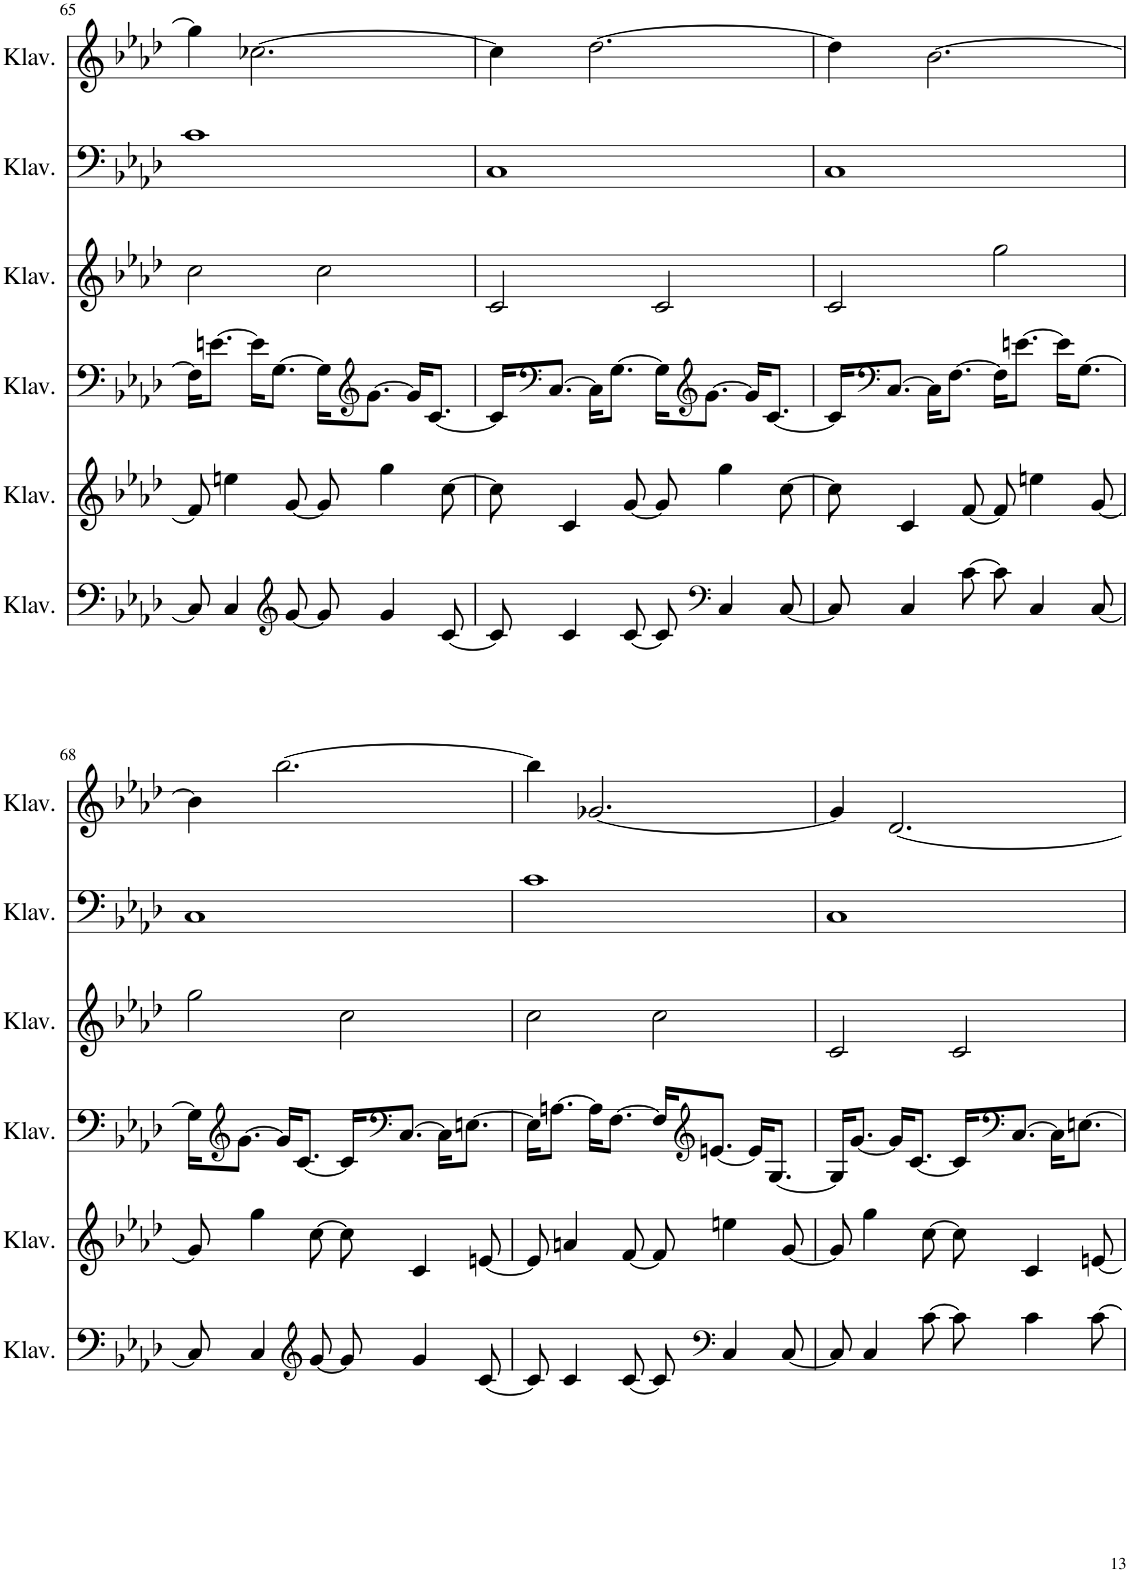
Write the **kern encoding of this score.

**kern	**kern	**kern	**kern	**kern	**kern
*part6	*part5	*part4	*part3	*part2	*part1
*staff6	*staff5	*staff4	*staff3	*staff2	*staff1
*I"Klavier	*I"Klavier	*I"Klavier	*I"Klavier	*I"Klavier	*I"Klavier
*I'Klav.	*I'Klav.	*I'Klav.	*I'Klav.	*I'Klav.	*I'Klav.
!!LO:PB:g=z
*clefF4	*clefG2	*clefF4	*clefG2	*clefF4	*clefG2
*k[b-e-a-d-]	*k[b-e-a-d-]	*k[b-e-a-d-]	*k[b-e-a-d-]	*k[b-e-a-d-]	*k[b-e-a-d-]
*M4/4	*M4/4	*M4/4	*M4/4	*M4/4	*M4/4
=65	=65	=65	=65	=65	=65
8C/]	8f/]	16F\KL]	2cc\	1c	4gg-\]
.	.	[8.en\J	.	.	.
4C/	4een\	.	.	.	.
.	.	16e\KL]	.	.	[2.cc-X\
.	.	[8.G\J	.	.	.
*clefG2	*	*	*	*	*
[8g/	[8g/	.	.	.	.
8g/]	8g/]	16G\KL]	2cc\	.	.
*	*	*clefG2	*	*	*
.	.	[8.g\J	.	.	.
4g/	4gg\	.	.	.	.
.	.	16g/KL]	.	.	.
.	.	[8.c/J	.	.	.
[8c/	[8cc\	.	.	.	.
=66	=66	=66	=66	=66	=66
8c/]	8cc\]	16c/KL]	2c/	1C	4cc-\]
*	*	*clefF4	*	*	*
.	.	[8.C/J	.	.	.
4c/	4c/	.	.	.	.
.	.	16C\KL]	.	.	[2.dd-\
.	.	[8.G\J	.	.	.
[8c/	[8g/	.	.	.	.
8c/]	8g/]	16G\KL]	2c/	.	.
*	*	*clefG2	*	*	*
.	.	[8.g\J	.	.	.
*clefF4	*	*	*	*	*
4C/	4gg\	.	.	.	.
.	.	16g/KL]	.	.	.
.	.	[8.c/J	.	.	.
[8C/	[8cc\	.	.	.	.
=67	=67	=67	=67	=67	=67
8C/]	8cc\]	16c/KL]	2c/	1C	4dd-\]
*	*	*clefF4	*	*	*
.	.	[8.C/J	.	.	.
4C/	4c/	.	.	.	.
.	.	16C\KL]	.	.	[2.b-\
.	.	[8.F\J	.	.	.
[8c\	[8f/	.	.	.	.
8c\]	8f/]	16F\KL]	2gg\	.	.
.	.	[8.en\J	.	.	.
4C/	4een\	.	.	.	.
.	.	16e\KL]	.	.	.
.	.	[8.G\J	.	.	.
[8C/	[8g/	.	.	.	.
!!LO:LB:g=z
=68	=68	=68	=68	=68	=68
8C/]	8g/]	16G\KL]	2gg\	1C	4b-\]
*	*	*clefG2	*	*	*
.	.	[8.g\J	.	.	.
4C/	4gg\	.	.	.	.
.	.	16g/KL]	.	.	[2.bb-\
.	.	[8.c/J	.	.	.
*clefG2	*	*	*	*	*
[8g/	[8cc\	.	.	.	.
8g/]	8cc\]	16c/KL]	2cc\	.	.
*	*	*clefF4	*	*	*
.	.	[8.C/J	.	.	.
4g/	4c/	.	.	.	.
.	.	16C\KL]	.	.	.
.	.	[8.En\J	.	.	.
[8c/	[8en/	.	.	.	.
=69	=69	=69	=69	=69	=69
8c/]	8e/]	16E\KL]	2cc\	1c	4bb-\]
.	.	[8.An\J	.	.	.
4c/	4an/	.	.	.	.
.	.	16A\KL]	.	.	[2.g-X/
.	.	[8.F\J	.	.	.
[8c/	[8f/	.	.	.	.
8c/]	8f/]	16F/KL]	2cc\	.	.
*	*	*clefG2	*	*	*
.	.	[8.en/J	.	.	.
*clefF4	*	*	*	*	*
4C/	4een\	.	.	.	.
.	.	16e/KL]	.	.	.
.	.	[8.G/J	.	.	.
[8C/	[8g/	.	.	.	.
=70	=70	=70	=70	=70	=70
8C/]	8g/]	16G/KL]	2c/	1C	4g-/]
.	.	[8.g/J	.	.	.
4C/	4gg\	.	.	.	.
.	.	16g/KL]	.	.	[2.d-/
.	.	[8.c/J	.	.	.
[8c\	[8cc\	.	.	.	.
8c\]	8cc\]	16c/KL]	2c/	.	.
*	*	*clefF4	*	*	*
.	.	[8.C/J	.	.	.
4c\	4c/	.	.	.	.
.	.	16C\KL]	.	.	.
.	.	[8.En\J	.	.	.
[8c\	[8en/	.	.	.	.
=	=	=	=	=	=
*-	*-	*-	*-	*-	*-
